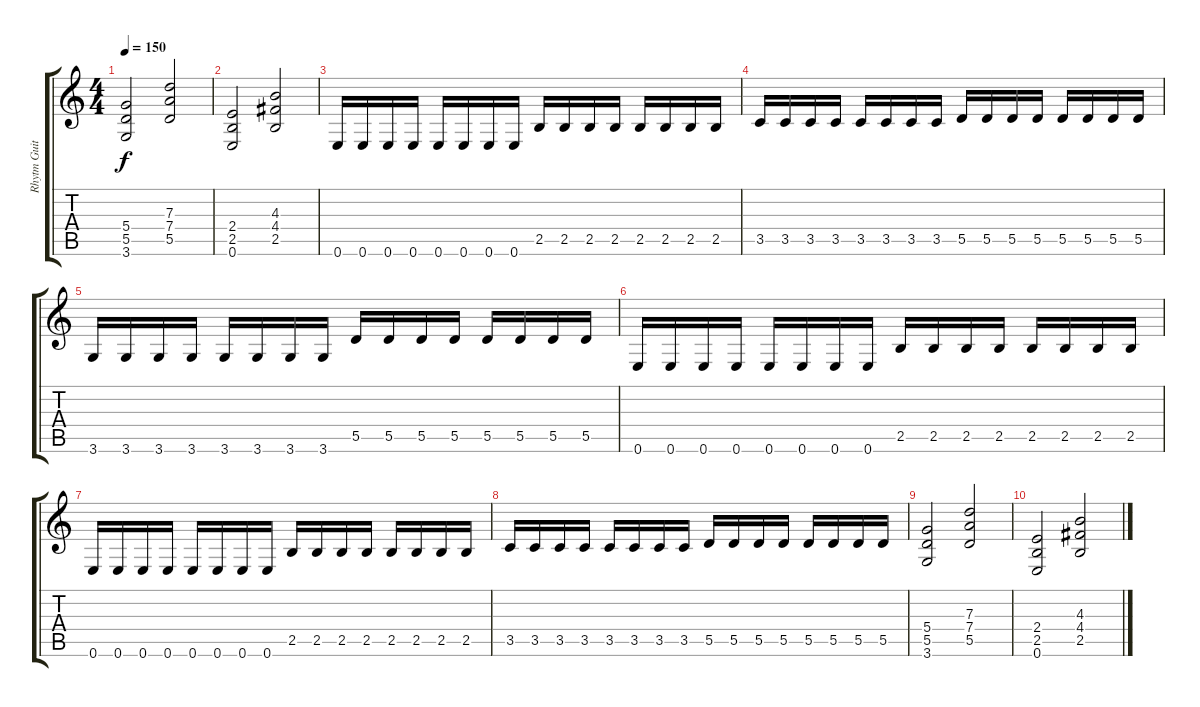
\track ("Rhytm Guitar" "Rhytm Guit") {instrument distortionguitar}
\staff {score tabs}
\tuning (E4 B3 G3 D3 A2 E2) {hide}
\ts (4 4)
\tempo 150
\clef g2
\ks c
(5.4 5.5 3.6).2{dy f} (7.3 7.4 5.5).2 |
(2.4 2.5 0.6).2 (4.3 4.4 2.5).2 |
0.6.16 0.6.16 0.6.16 0.6.16 0.6.16 0.6.16 0.6.16 0.6.16 2.5.16 2.5.16 2.5.16 2.5.16 2.5.16 2.5.16 2.5.16 2.5.16 |
3.5.16 3.5.16 3.5.16 3.5.16 3.5.16 3.5.16 3.5.16 3.5.16 5.5.16 5.5.16 5.5.16 5.5.16 5.5.16 5.5.16 5.5.16 5.5.16 |
3.6.16 3.6.16 3.6.16 3.6.16 3.6.16 3.6.16 3.6.16 3.6.16 5.5.16 5.5.16 5.5.16 5.5.16 5.5.16 5.5.16 5.5.16 5.5.16 |
0.6.16 0.6.16 0.6.16 0.6.16 0.6.16 0.6.16 0.6.16 0.6.16 2.5.16 2.5.16 2.5.16 2.5.16 2.5.16 2.5.16 2.5.16 2.5.16 |
0.6.16 0.6.16 0.6.16 0.6.16 0.6.16 0.6.16 0.6.16 0.6.16 2.5.16 2.5.16 2.5.16 2.5.16 2.5.16 2.5.16 2.5.16 2.5.16 |
3.5.16 3.5.16 3.5.16 3.5.16 3.5.16 3.5.16 3.5.16 3.5.16 5.5.16 5.5.16 5.5.16 5.5.16 5.5.16 5.5.16 5.5.16 5.5.16 |
(5.4 5.5 3.6).2 (7.3 7.4 5.5).2 |
(2.4 2.5 0.6).2 (4.3 4.4 2.5).2
